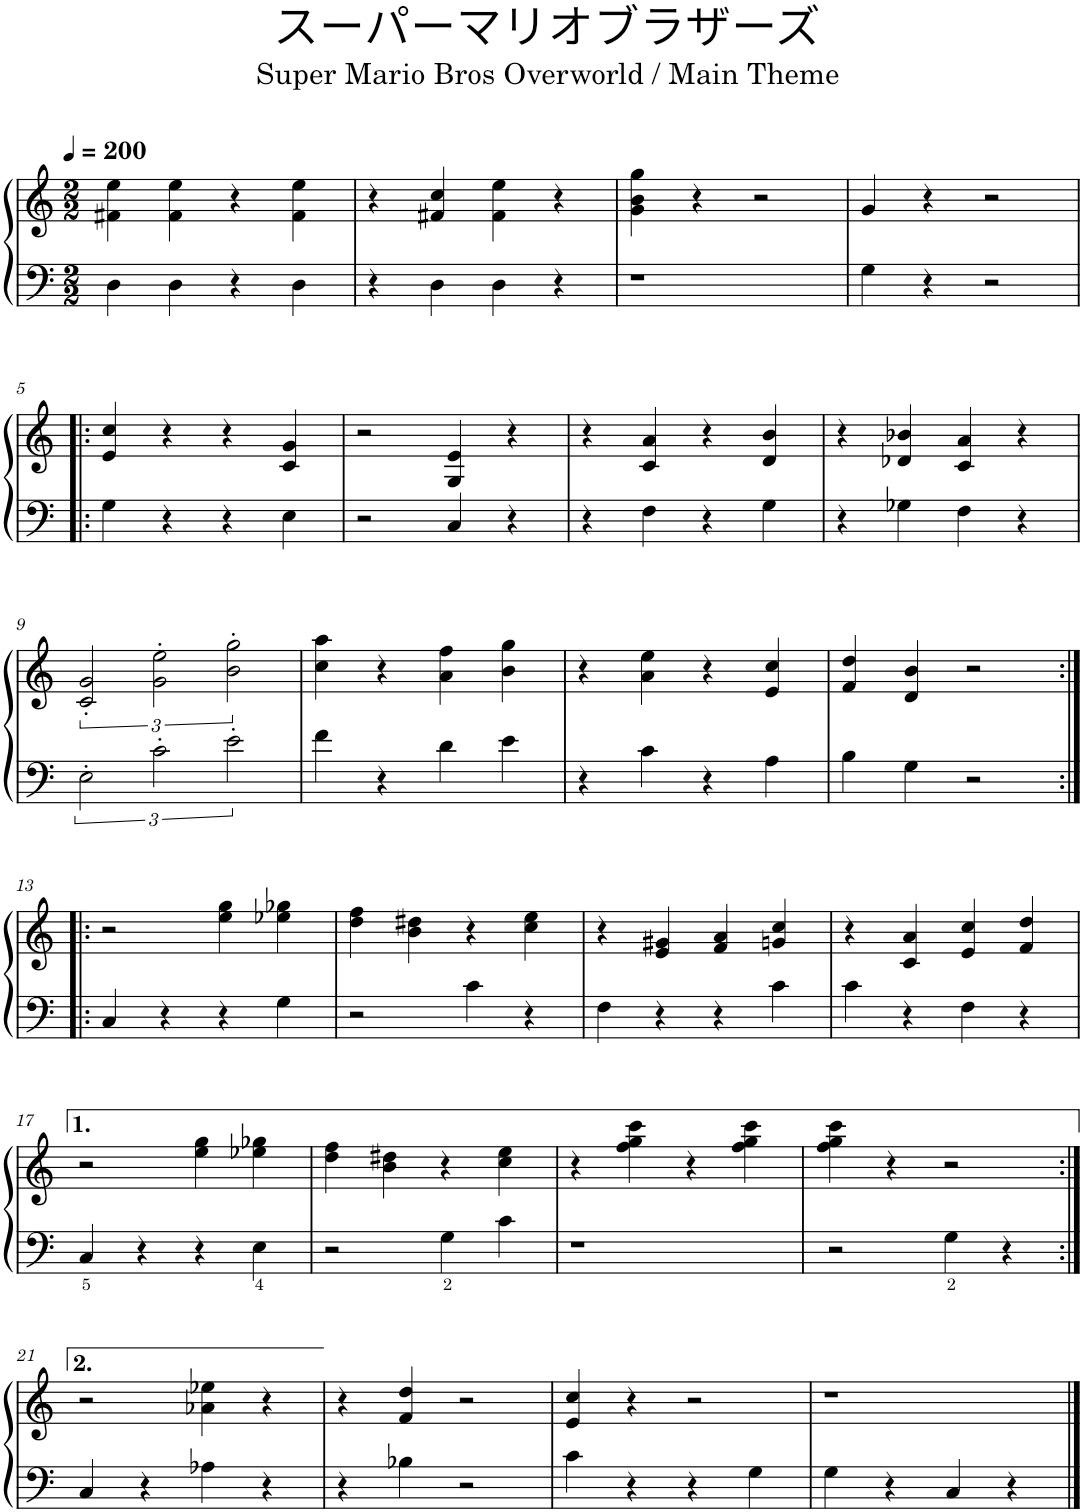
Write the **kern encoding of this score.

**kern	**kern
*part1	*part1
*staff2	*staff1
*I"Piano	*
*I'Pno	*
*clefF4	*clefG2
*k[]	*k[]
*M2/2	*M2/2
*MM200	*MM200
=1	=1
4D\	4f#X\ 4ee\
4D\	4f#\ 4ee\
4r	4r
4D\	4f#\ 4ee\
=2	=2
4r	4r
4D\	4f#X/ 4cc/
4D\	4f#\ 4ee\
4r	4r
=3	=3
1r	4g\ 4b\ 4gg\
.	4r
.	2r
=4	=4
4G\	4g/
4r	4r
2r	2r
!!LO:LB:g=z
=5!|:	=5!|:
4G\	4e/ 4cc/
4r	4r
4r	4r
4E\	4c/ 4g/
=6	=6
2r	2r
4C/	4G/ 4e/
4r	4r
=7	=7
4r	4r
4F\	4c/ 4a/
4r	4r
4G\	4d/ 4b/
=8	=8
4r	4r
4G-X\	4d-X/ 4b-X/
4F\	4c/ 4a/
4r	4r
!!LO:LB:g=z
=9	=9
3E'\	3c/' 3g/'
3c'\	3g\' 3ee\'
3e'\	3b\' 3gg\'
=10	=10
4f\	4cc\ 4aa\
4r	4r
4d\	4a\ 4ff\
4e\	4b\ 4gg\
=11	=11
4r	4r
4c\	4a\ 4ee\
4r	4r
4A\	4e/ 4cc/
=12	=12
4B\	4f/ 4dd/
4G\	4d/ 4b/
2r	2r
!!LO:LB:g=z
=13:|!|:	=13:|!|:
4C/	2r
4r	.
4r	4ee\ 4gg\
4G\	4ee-X\ 4gg-X\
=14	=14
2r	4dd\ 4ff\
.	4b\ 4dd#X\
4c\	4r
4r	4cc\ 4ee\
=15	=15
4F\	4r
4r	4e/ 4g#X/
4r	4f/ 4a/
4c\	4gn/ 4cc/
=16	=16
4c\	4r
4r	4c/ 4a/
4F\	4e/ 4cc/
4r	4f/ 4dd/
!!LO:LB:g=z
=17	=17
4C/	2r
4r	.
4r	4ee\ 4gg\
4E\	4ee-X\ 4gg-X\
=18	=18
2r	4dd\ 4ff\
.	4b\ 4dd#X\
4G\	4r
4c\	4cc\ 4ee\
=19	=19
1r	4r
.	4ff\ 4gg\ 4ccc\
.	4r
.	4ff\ 4gg\ 4ccc\
=20	=20
2r	4ff\ 4gg\ 4ccc\
.	4r
4G\	2r
4r	.
!!LO:LB:g=z
=21:|!	=21:|!
4C/	2r
4r	.
4A-X\	4a-X\ 4ee-X\
4r	4r
=22	=22
4r	4r
4B-X\	4f/ 4dd/
2r	2r
=23	=23
4c\	4e/ 4cc/
4r	4r
4r	2r
4G\	.
=24	=24
4G\	1r
4r	.
4C/	.
4r	.
==	==
*-	*-
